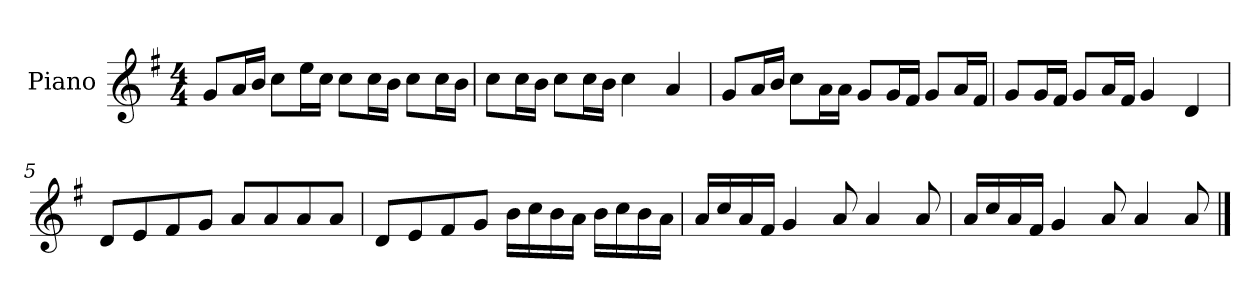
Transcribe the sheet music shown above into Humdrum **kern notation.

**kern
*part1
*staff1
*I"Piano
*I'P-no
*clefG2
*k[f#]
*M4/4
*MM90
=1
8g/L
16a/L
16b/JJ
8cc\L
16ee\L
16cc\JJ
8cc\L
16cc\L
16b\JJ
8cc\L
16cc\L
16b\JJ
=2
8cc\L
16cc\L
16b\JJ
8cc\L
16cc\L
16b\JJ
4cc\
4a/
=3
8g/L
16a/L
16b/JJ
8cc\L
16a\L
16a\JJ
8g/L
16g/L
16f#/JJ
8g/L
16a/L
16f#/JJ
=4
8g/L
16g/L
16f#/JJ
8g/L
16a/L
16f#/JJ
4g/
4d/
!!LO:LB:g=z
=5
8d/L
8e/
8f#/
8g/J
8a/L
8a/
8a/
8a/J
=6
8d/L
8e/
8f#/
8g/J
16b\LL
16cc\
16b\
16a\JJ
16b\LL
16cc\
16b\
16a\JJ
=7
16a/LL
16cc/
16a/
16f#/JJ
4g/
8a/
4a/
8a/
=8
16a/LL
16cc/
16a/
16f#/JJ
4g/
8a/
4a/
8a/
==
*-
